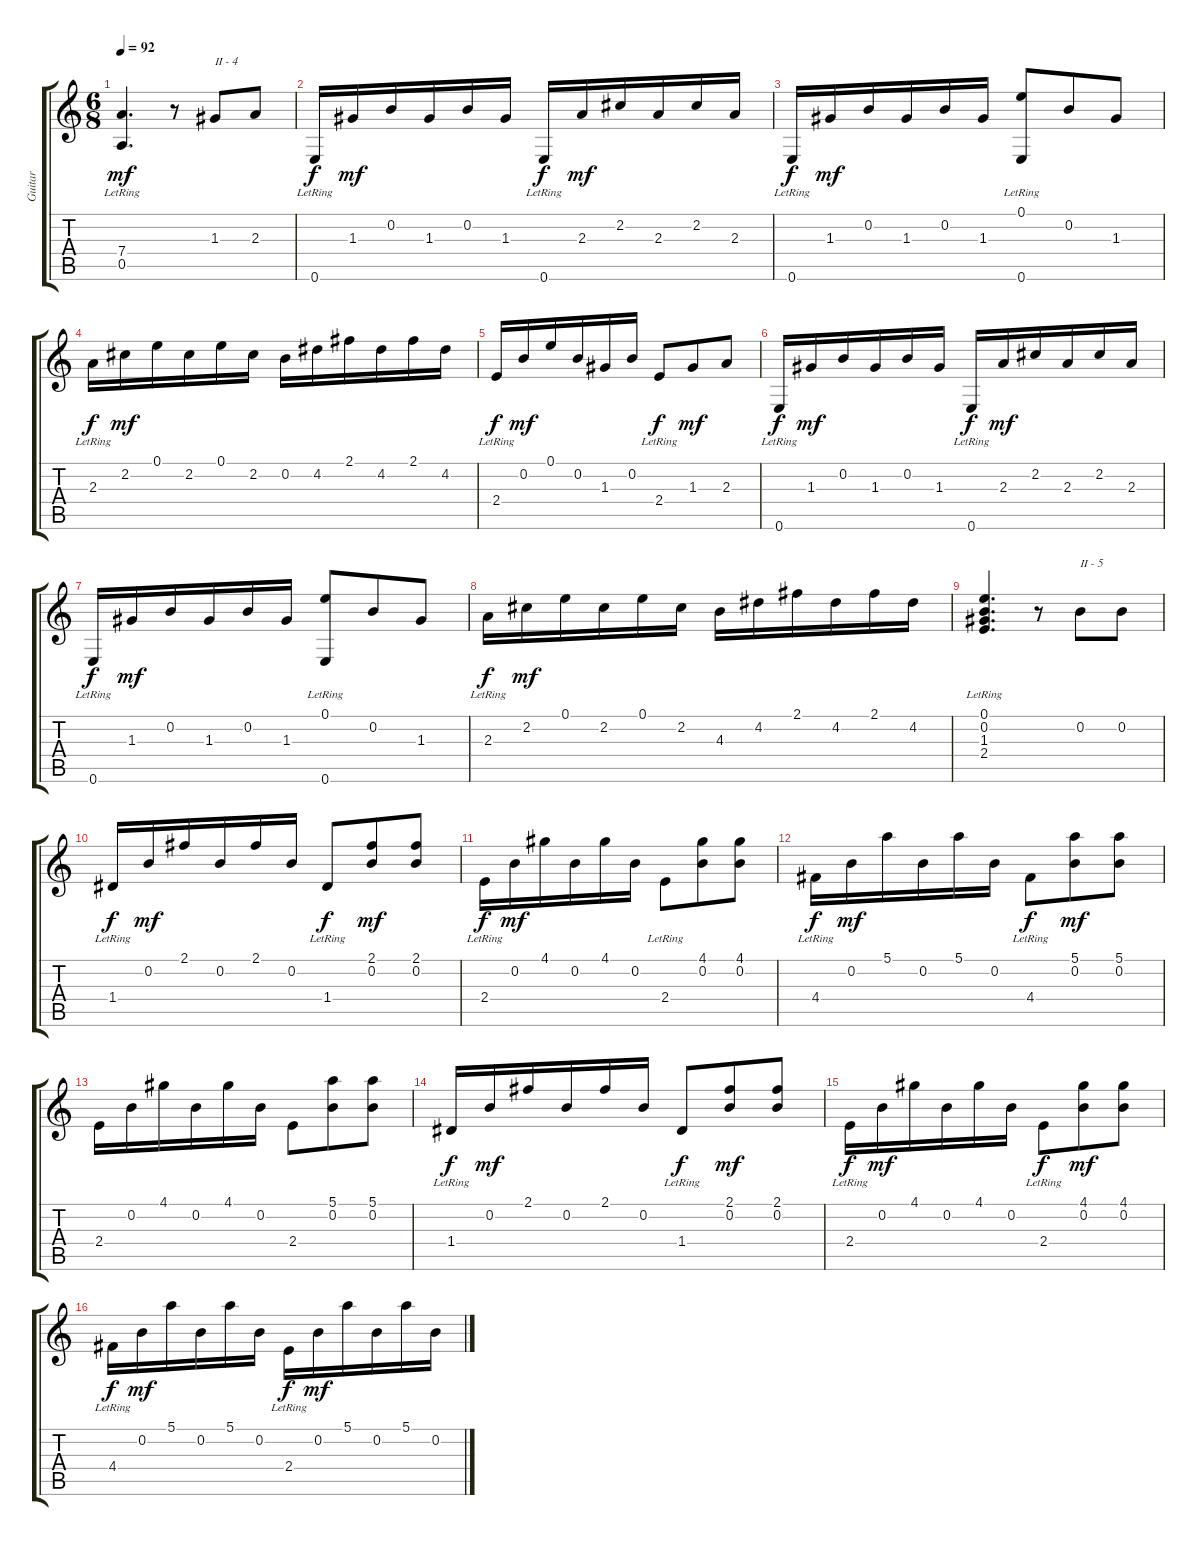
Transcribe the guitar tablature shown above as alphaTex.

\track ("Guitar" "Guitar") {instrument acousticguitarnylon}
\staff {score tabs}
\tuning (E4 B3 G3 D3 A2 E2) {hide}
\ts (6 8)
\tempo 92
\clef g2
\ks c
(7.4 0.5{lr}).4{d dy mf} r.8 1.3.8{txt "II - 4"} 2.3.8 |
0.6{lr}.16{dy f} 1.3.16{dy mf} 0.2.16 1.3.16 0.2.16 1.3.16 0.6{lr}.16{dy f} 2.3.16{dy mf} 2.2.16 2.3.16 2.2.16 2.3.16 |
0.6{lr}.16{dy f} 1.3.16{dy mf} 0.2.16 1.3.16 0.2.16 1.3.16 (0.1 0.6{lr}).8 0.2.8 1.3.8 |
2.3{lr}.16{dy f} 2.2.16{dy mf} 0.1.16 2.2.16 0.1.16 2.2.16 0.2.16 4.2.16 2.1.16 4.2.16 2.1.16 4.2.16 |
2.4{lr}.16{dy f} 0.2.16{dy mf} 0.1.16 0.2.16 1.3.16 0.2.16 2.4{lr}.8{dy f} 1.3.8{dy mf} 2.3.8 |
0.6{lr}.16{dy f} 1.3.16{dy mf} 0.2.16 1.3.16 0.2.16 1.3.16 0.6{lr}.16{dy f} 2.3.16{dy mf} 2.2.16 2.3.16 2.2.16 2.3.16 |
0.6{lr}.16{dy f} 1.3.16{dy mf} 0.2.16 1.3.16 0.2.16 1.3.16 (0.1 0.6{lr}).8 0.2.8 1.3.8 |
2.3{lr}.16{dy f} 2.2.16{dy mf} 0.1.16 2.2.16 0.1.16 2.2.16 4.3.16 4.2.16 2.1.16 4.2.16 2.1.16 4.2.16 |
(0.1 0.2 1.3 2.4{lr}).4{d} r.8 0.2.8{txt "II - 5"} 0.2.8 |
1.4{lr}.16{dy f} 0.2.16{dy mf} 2.1.16 0.2.16 2.1.16 0.2.16 1.4{lr}.8{dy f} (2.1 0.2).8{dy mf} (2.1 0.2).8 |
2.4{lr}.16{dy f} 0.2.16{dy mf} 4.1.16 0.2.16 4.1.16 0.2.16 2.4{lr}.8 (4.1 0.2).8 (4.1 0.2).8 |
4.4{lr}.16{dy f} 0.2.16{dy mf} 5.1.16 0.2.16 5.1.16 0.2.16 4.4{lr}.8{dy f} (5.1 0.2).8{dy mf} (5.1 0.2).8 |
2.4.16 0.2.16 4.1.16 0.2.16 4.1.16 0.2.16 2.4.8 (5.1 0.2).8 (5.1 0.2).8 |
1.4{lr}.16{dy f} 0.2.16{dy mf} 2.1.16 0.2.16 2.1.16 0.2.16 1.4{lr}.8{dy f} (2.1 0.2).8{dy mf} (2.1 0.2).8 |
2.4{lr}.16{dy f} 0.2.16{dy mf} 4.1.16 0.2.16 4.1.16 0.2.16 2.4{lr}.8{dy f} (4.1 0.2).8{dy mf} (4.1 0.2).8 |
4.4{lr}.16{dy f} 0.2.16{dy mf} 5.1.16 0.2.16 5.1.16 0.2.16 2.4{lr}.16{dy f} 0.2.16{dy mf} 5.1.16 0.2.16 5.1.16 0.2.16
